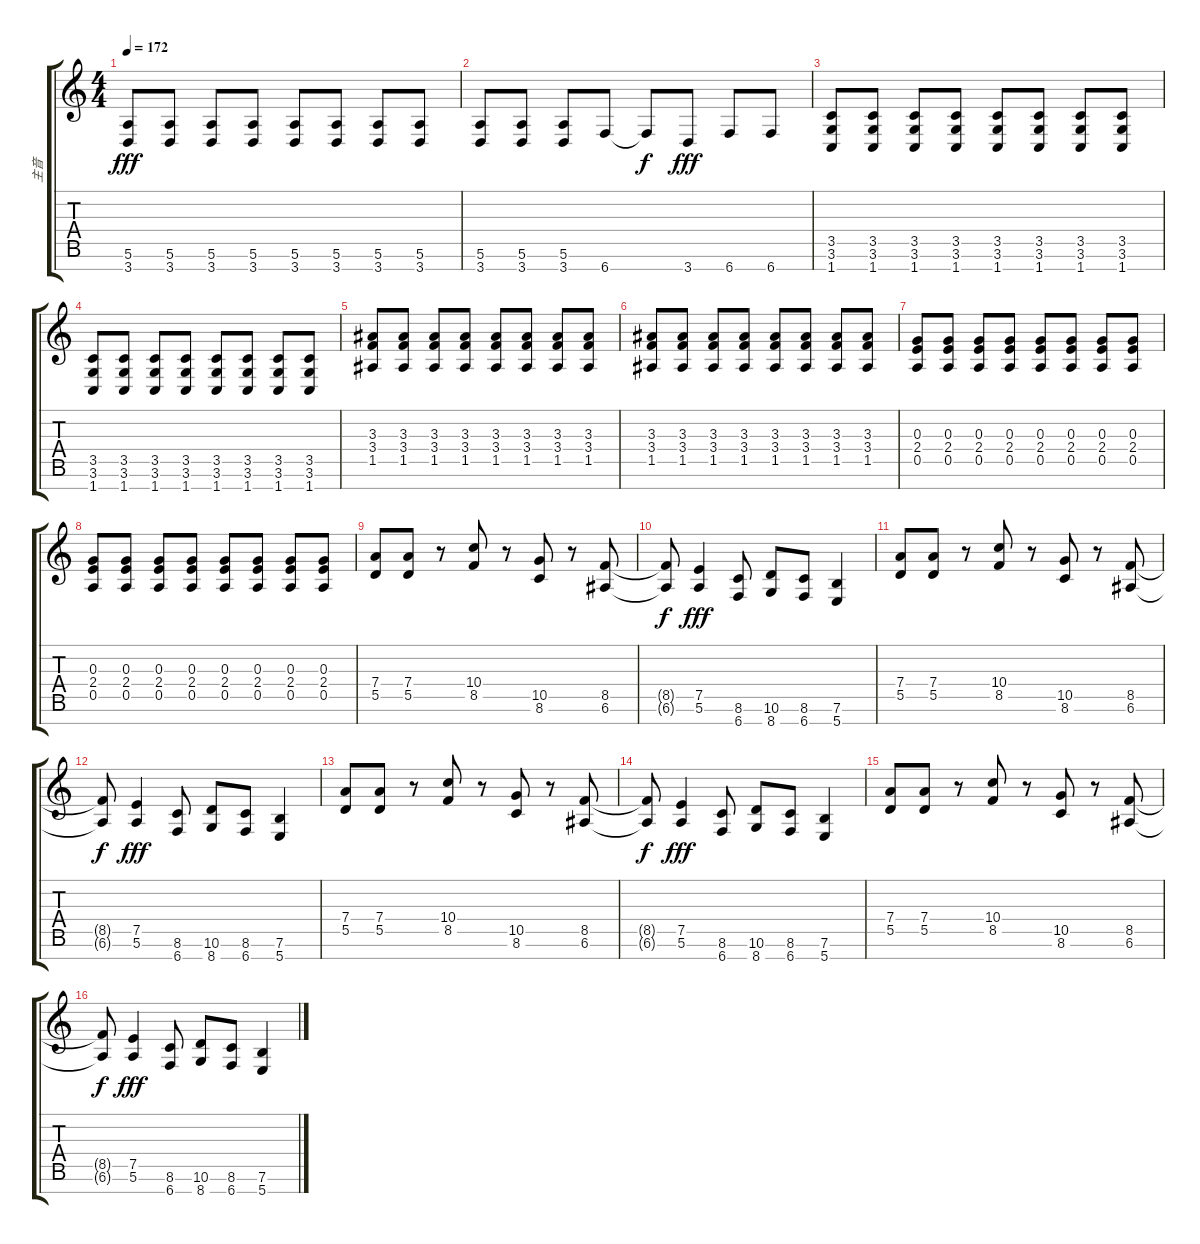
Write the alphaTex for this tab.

\track ("主音" "主音") {instrument distortionguitar}
\staff {score tabs}
\tuning (E4 B3 G3 D3 A2 E2 B1) {hide}
\ts (4 4)
\tempo 172
\clef g2
\ks c
(5.6 3.7).8{dy fff} (5.6 3.7).8 (5.6 3.7).8 (5.6 3.7).8 (5.6 3.7).8 (5.6 3.7).8 (5.6 3.7).8 (5.6 3.7).8 |
(5.6 3.7).8 (5.6 3.7).8 (5.6 3.7).8 6.7.8 6.7{t}.8{dy f} 3.7.8{dy fff} 6.7.8 6.7.8 |
(3.5 3.6 1.7).8 (3.5 3.6 1.7).8 (3.5 3.6 1.7).8 (3.5 3.6 1.7).8 (3.5 3.6 1.7).8 (3.5 3.6 1.7).8 (3.5 3.6 1.7).8 (3.5 3.6 1.7).8 |
(3.5 3.6 1.7).8 (3.5 3.6 1.7).8 (3.5 3.6 1.7).8 (3.5 3.6 1.7).8 (3.5 3.6 1.7).8 (3.5 3.6 1.7).8 (3.5 3.6 1.7).8 (3.5 3.6 1.7).8 |
(3.3 3.4 1.5).8 (3.3 3.4 1.5).8 (3.3 3.4 1.5).8 (3.3 3.4 1.5).8 (3.3 3.4 1.5).8 (3.3 3.4 1.5).8 (3.3 3.4 1.5).8 (3.3 3.4 1.5).8 |
(3.3 3.4 1.5).8 (3.3 3.4 1.5).8 (3.3 3.4 1.5).8 (3.3 3.4 1.5).8 (3.3 3.4 1.5).8 (3.3 3.4 1.5).8 (3.3 3.4 1.5).8 (3.3 3.4 1.5).8 |
(0.3 2.4 0.5).8 (0.3 2.4 0.5).8 (0.3 2.4 0.5).8 (0.3 2.4 0.5).8 (0.3 2.4 0.5).8 (0.3 2.4 0.5).8 (0.3 2.4 0.5).8 (0.3 2.4 0.5).8 |
(0.3 2.4 0.5).8 (0.3 2.4 0.5).8 (0.3 2.4 0.5).8 (0.3 2.4 0.5).8 (0.3 2.4 0.5).8 (0.3 2.4 0.5).8 (0.3 2.4 0.5).8 (0.3 2.4 0.5).8 |
(7.4 5.5).8 (7.4 5.5).8 r.8 (10.4 8.5).8 r.8 (10.5 8.6).8 r.8 (8.5 6.6).8 |
(8.5{t} 6.6{t}).8{dy f} (7.5 5.6).4{dy fff} (8.6 6.7).8 (10.6 8.7).8 (8.6 6.7).8 (7.6 5.7).4 |
(7.4 5.5).8 (7.4 5.5).8 r.8 (10.4 8.5).8 r.8 (10.5 8.6).8 r.8 (8.5 6.6).8 |
(8.5{t} 6.6{t}).8{dy f} (7.5 5.6).4{dy fff} (8.6 6.7).8 (10.6 8.7).8 (8.6 6.7).8 (7.6 5.7).4 |
(7.4 5.5).8 (7.4 5.5).8 r.8 (10.4 8.5).8 r.8 (10.5 8.6).8 r.8 (8.5 6.6).8 |
(8.5{t} 6.6{t}).8{dy f} (7.5 5.6).4{dy fff} (8.6 6.7).8 (10.6 8.7).8 (8.6 6.7).8 (7.6 5.7).4 |
(7.4 5.5).8 (7.4 5.5).8 r.8 (10.4 8.5).8 r.8 (10.5 8.6).8 r.8 (8.5 6.6).8 |
(8.5{t} 6.6{t}).8{dy f} (7.5 5.6).4{dy fff} (8.6 6.7).8{txt ""} (10.6 8.7).8 (8.6 6.7).8 (7.6 5.7).4
